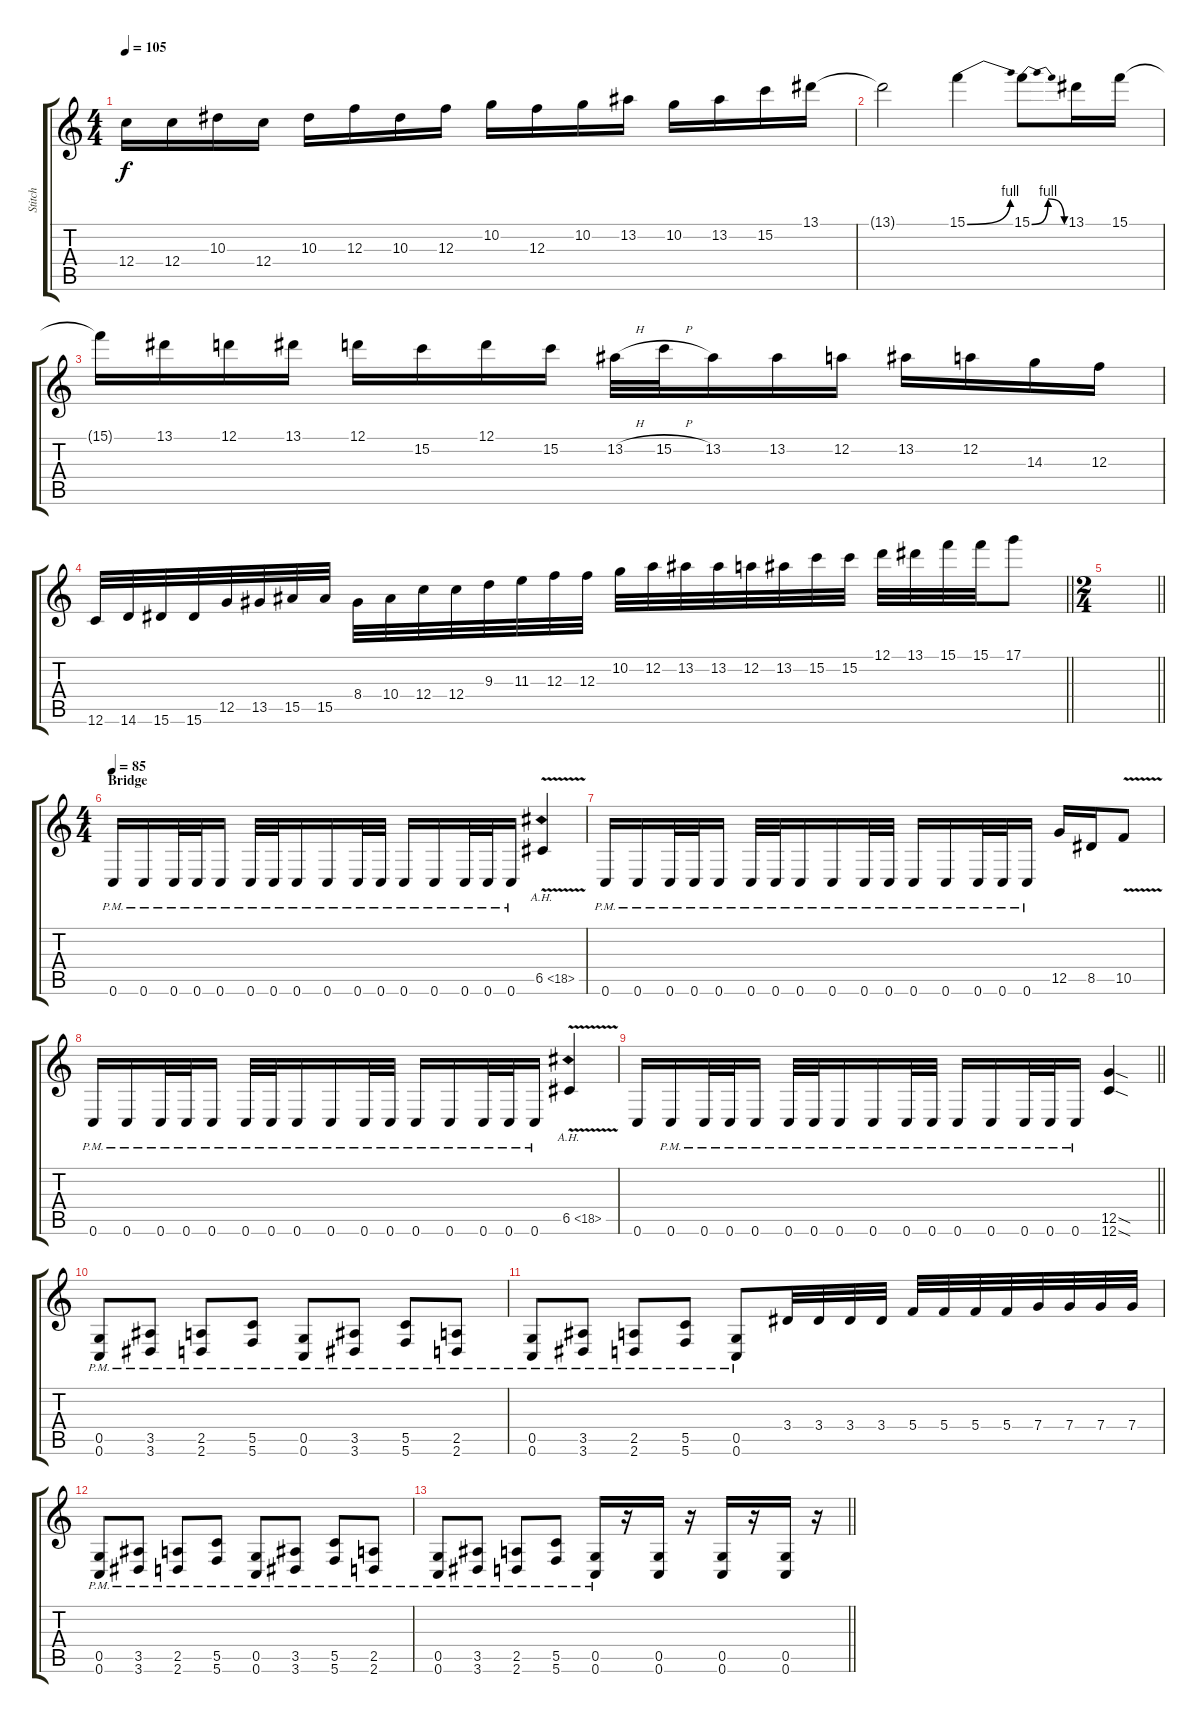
\track ("Stitch" "Stitch") {instrument distortionguitar}
\staff {score tabs}
\tuning (D4 A3 F3 C3 G2 C2) {hide}
\ts (4 4)
\section ("" "")
\tempo 105
\clef g2
\ks c
12.4{t}.16{dy f} 12.4.16 10.3.16 12.4.16 10.3.16 12.3.16 10.3.16 12.3.16 10.2.16 12.3.16 10.2.16 13.2.16 10.2.16 13.2.16 15.2.16 13.1.16 |
13.1{t}.2 15.1{be (bend 0 0 60 4)}.4 15.1{be (bendrelease 0 0 15 4 15 4 60 0)}.8 13.1.16 15.1.16 |
15.1{t}.16 13.1.16 12.1.16 13.1.16 12.1.16 15.2.16 12.1.16 15.2.16 13.2{h}.32 15.2{h}.32 13.2.16 13.2.16 12.2.16 13.2.16 12.2.16 14.3.16 12.3.16 |
\barLineRight lightlight
12.6.32 14.6.32 15.6.32 15.6.32 12.5.32 13.5.32 15.5.32 15.5.32 8.4.32 10.4.32 12.4.32 12.4.32 9.3.32 11.3.32 12.3.32 12.3.32 10.2.32 12.2.32 13.2.32 13.2.32 12.2.32 13.2.32 15.2.32 15.2.32 12.1.32 13.1.32 15.1.32 15.1.32 17.1.8 |
\ts (2 4)
\barLineRight lightlight
|
\ts (4 4)
\section ("" "Bridge")
\tempo 85
0.6{pm}.16{volume 14 instrument distortionguitar} 0.6{pm}.16 0.6{pm}.32 0.6{pm}.32 0.6{pm}.16 0.6{pm}.32 0.6{pm}.32 0.6{pm}.16 0.6{pm}.16 0.6{pm}.32 0.6{pm}.32 0.6{pm}.16 0.6{pm}.16 0.6{pm}.32 0.6{pm}.32 0.6{pm}.16 6.5{ah 12 v}.4 |
0.6{pm}.16 0.6{pm}.16 0.6{pm}.32 0.6{pm}.32 0.6{pm}.16 0.6{pm}.32 0.6{pm}.32 0.6{pm}.16 0.6{pm}.16 0.6{pm}.32 0.6{pm}.32 0.6{pm}.16 0.6{pm}.16 0.6{pm}.32 0.6{pm}.32 0.6{pm}.16 12.5.16 8.5.16 10.5{v}.8 |
0.6{pm}.16 0.6{pm}.16 0.6{pm}.32 0.6{pm}.32 0.6{pm}.16 0.6{pm}.32 0.6{pm}.32 0.6{pm}.16 0.6{pm}.16 0.6{pm}.32 0.6{pm}.32 0.6{pm}.16 0.6{pm}.16 0.6{pm}.32 0.6{pm}.32 0.6{pm}.16 6.5{ah 12 v}.4 |
\barLineRight lightlight
0.6.16 0.6{pm}.16 0.6{pm}.32 0.6{pm}.32 0.6{pm}.16 0.6{pm}.32 0.6{pm}.32 0.6{pm}.16 0.6{pm}.16 0.6{pm}.32 0.6{pm}.32 0.6{pm}.16 0.6{pm}.16 0.6{pm}.32 0.6{pm}.32 0.6{pm}.16 (12.5{sod} 12.6{sod}).4 |
\section ("" "")
(0.5{pm} 0.6{pm}).8 (3.5{pm} 3.6{pm}).8 (2.5{pm} 2.6{pm}).8 (5.5{pm} 5.6{pm}).8 (0.5{pm} 0.6{pm}).8 (3.5{pm} 3.6{pm}).8 (5.5{pm} 5.6{pm}).8 (2.5{pm} 2.6{pm}).8 |
(0.5{pm} 0.6{pm}).8 (3.5{pm} 3.6{pm}).8 (2.5{pm} 2.6{pm}).8 (5.5{pm} 5.6{pm}).8 (0.5{pm} 0.6{pm}).8 3.4.32 3.4.32 3.4.32 3.4.32 5.4.32 5.4.32 5.4.32 5.4.32 7.4.32 7.4.32 7.4.32 7.4.32 |
(0.5{pm} 0.6{pm}).8 (3.5{pm} 3.6{pm}).8 (2.5{pm} 2.6{pm}).8 (5.5{pm} 5.6{pm}).8 (0.5{pm} 0.6{pm}).8 (3.5{pm} 3.6{pm}).8 (5.5{pm} 5.6{pm}).8 (2.5{pm} 2.6{pm}).8 |
\barLineRight lightlight
(0.5{pm} 0.6{pm}).8 (3.5{pm} 3.6{pm}).8 (2.5{pm} 2.6{pm}).8 (5.5{pm} 5.6{pm}).8 (0.5{pm} 0.6{pm}).16 r.16 (0.5 0.6).16 r.16 (0.5 0.6).16 r.16 (0.5 0.6).16 r.16
